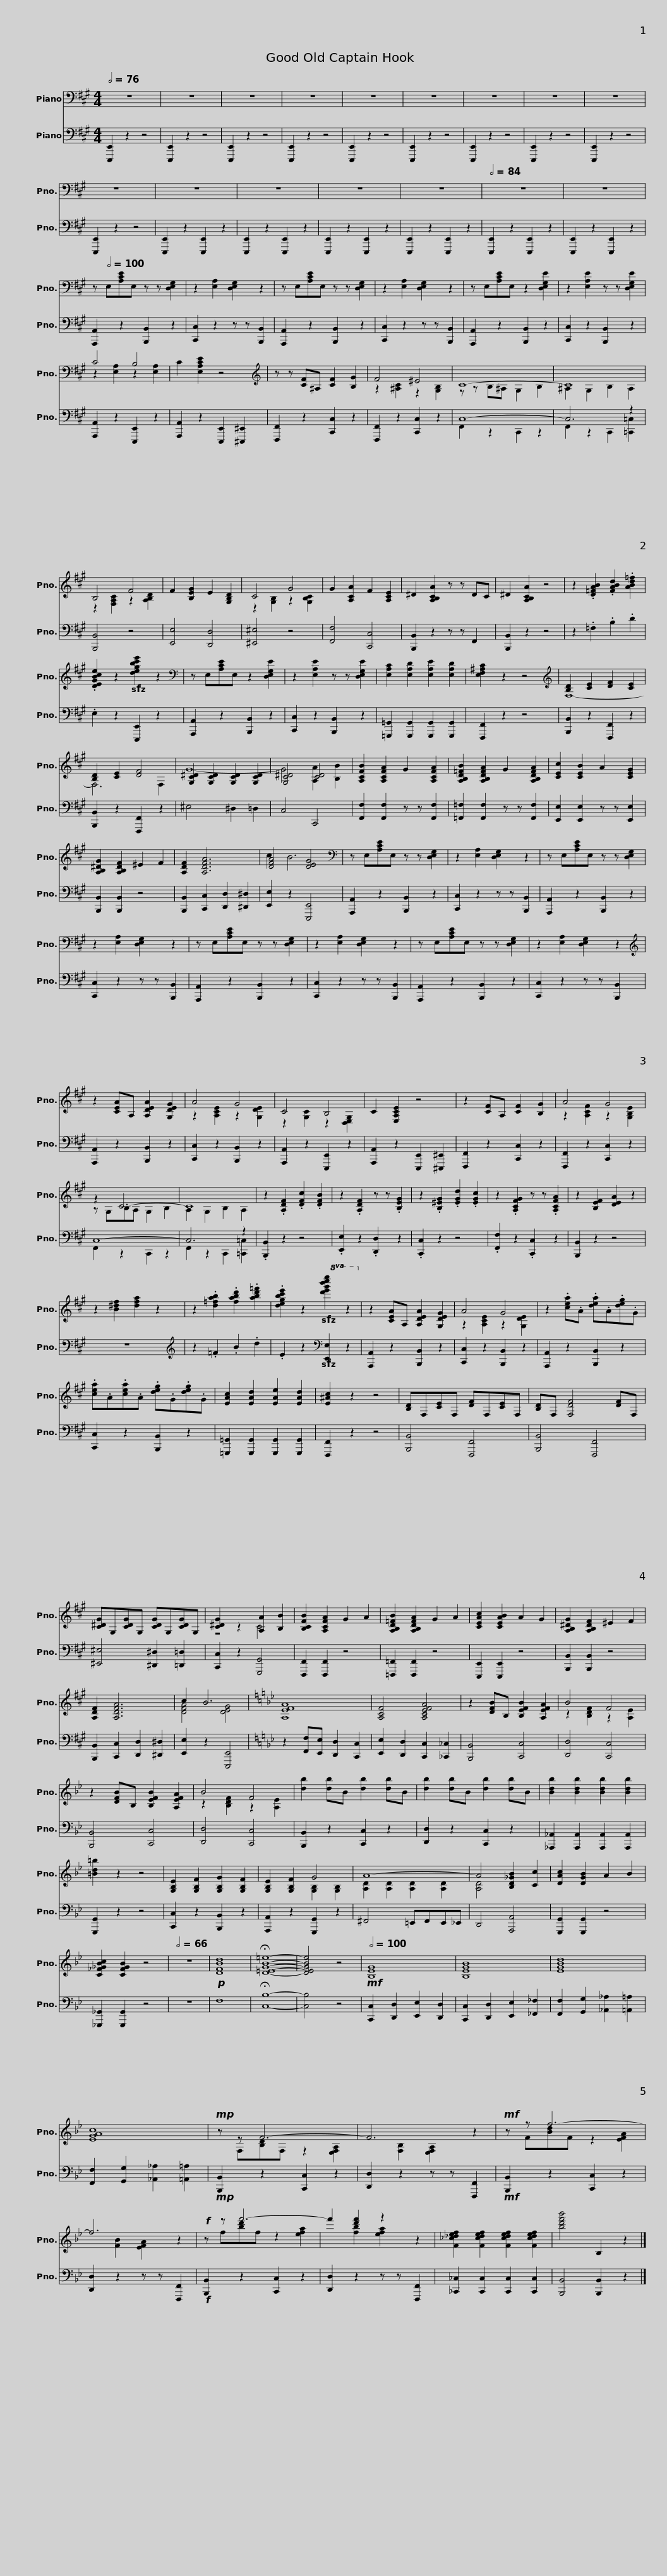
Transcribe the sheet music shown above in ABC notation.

X:1
%%score ( 1 2 ) ( 3 4 )
L:1/8
Q:1/2=76
M:4/4
I:linebreak $
K:A
V:1 bass
V:2 bass
V:3 bass
V:4 bass
V:1
 z8 | z8 | z8 | z8 | z8 | %5
 z8 | z8 | z8 | z8 | z8 |$ %10
 z8 | z8 | z8 | z8 |[Q:1/2=84] z8 | %15
 z8 | z[Q:1/2=100] E,[A,CE]E, z z [D,E,G,]2 | z2 [E,A,]2 [D,E,G,]2 z2 |$ z E,[A,CE]E, z z [D,E,G,]2 | z2 [E,A,]2 [D,E,G,]2 z2 | %20
 z E,[A,CE]E, z2 [D,E,G,E]2 | z2 [E,A,E]2 z z [D,E,G,E]2 | C4 B,4 | C2 [E,A,CE]2 z4 |$[K:treble] z z [CF]^A, [CF]2 [B,G]2 | %25
 F4 ^E4 | C8- | C8 | B,4 F4 | F2 [B,EG]2 E2 [G,B,D]2 |$ %30
 C4 G4 | G2 [A,CA]2 F2 [A,CE]2 | ^D2 [A,B,CA]2 z z DC | ^D2 [A,B,CA]2 z4 | z2 .[D=FAB]2 .[FABd]2 .[ABd=f]2 | %35
 .[DEGBce]2 z2!sfz! [degbc'e']2 z2 |[K:bass] z E,[A,CE]E, z2 [D,E,G,E]2 |$ z2 [E,A,E]2 z z [D,E,G,E]2 | [E,A,C]2 [E,A,D]2 [E,A,E]2 [E,A,D]2 | [E,F,^A,C]2 z2 z4 | %40
[K:treble] [B,D]2 [CE]2 [DF]2 [CE]2 | [B,D]2 [CE]2 [DF]4 | [G,C^D]2 [G,CD]2 [G,CD]2 [G,CD]2 | [G,C^D]4 [CD]4 |$ [A,CFB]2 [A,CFA]2 G2 [A,CFA]2 | %45
 [A,B,D=FB]2 [A,B,DFA]2 G2 [A,B,DFA]2 | [CEc]2 [CEB]2 A2 [CEG]2 | [A,B,^DG]2 [A,B,DF]2 ^E2 F2 | [A,DF]2 [A,DFA]6 | [DFA]4 [DEG]4 |$ %50
[K:bass] z E,[A,CE]E, z z [D,E,G,]2 | z2 [E,A,]2 [D,E,G,]2 z2 | z E,[A,CE]E, z z [D,E,G,]2 | z2 [E,A,]2 [D,E,G,]2 z2 | z E,[A,CE]E, z z [D,E,G,]2 | %55
 z2 [E,A,]2 [D,E,G,]2 z2 |$ z E,[A,CE]E, z z [D,E,G,]2 | z2 [E,A,]2 [D,E,G,]2 z2 |[K:treble] z2 [CEA]A, [A,DEA]2 [G,DEG]2 | A4 G4 | %60
 C4 B,4 | C2 [E,A,CE]2 z4 |$ z2 [CF]A, [CF]2 [B,G]2 | A4 G4 | z2 C6- | %65
 C8 | z2 .[A,DF]2 .[DFc]2 .[DFB]2 | z2 .[A,DF]2 z z .[B,EG]2 | z2 .[B,^EG]2 .[EGd]2 .[EGc]2 |$ z2 .[A,CFG]2 z z .[A,CFA]2 | %70
 z2 [B,EF]2 [DEA]2 z2 | z2 [B^df]2 [dfa]2 z2 | z2 .[d=fab]2 .[fabd']2 .[abd'=f']2 | .[degbc'e']2 z2!sfz!!8va(! [d'e'g'b'c''e'']2 z2!8va)! | z2 [CEA]A, [A,DEA]2 [G,DEG]2 | %75
 A4 G4 |$ z2 .[cea].A .[dea].A.[deg].G | .[cea].A.[cea].A .[deg].G.[deg].G | [EAc]2 [EAd]2 [EAe]2 [EAd]2 | [E^Ac]2 z2 z4 | %80
 [B,D]F,[CE]F, [DF]F,[CE]F, |$ [B,D]F, [F,DF]4 [DF]F, | [C^DG]G,[CDG]G, [CDG]G,[CDG]G, | [C^DG]2 z2 [A,A]2 [B,B]2 | [B,CFB]2 [A,CFA]2 G2 A2 | %85
 [A,B,D=FB]2 [A,B,DFA]2 G2 A2 | [CEAc]2 [CEAB]2 A2 G2 |$ [A,B,^DG]2 [A,B,DF]2 ^E2 F2 | [A,DF]2 [A,DFA]6 | c2 B6 | %90
[K:Bb] [A,EFA]8 | [A,CF]4 [A,CEFA]4 | z2 [DFB]B, [B,EFB]2 [A,EFA]2 |$ B4 F4 | z2 [DFB]B, [B,EFB]2 [A,EFA]2 | %95
 B4 F4 | [db]2 [db]B [db]2 [db]B | [db]2 [db]B [db]2 [db]B | [Bdb]2 [Bdb]2 [Bdb]2 [Bdb]2 | [=Bd=b]2 z2 z4 |$ %100
 [G,B,E]2 [G,B,F]2 [G,B,G]2 [G,B,F]2 | [G,B,E]2 [G,B,F]2 G4 | A8- | A4 [B,D_GB]2 [Cc]2 | [DAc]2 [DGB]2 A2 B2 | %105
 [C_F_GBc]2 [CFGB]2 z4 |[Q:1/2=66] z8 |!p! [DFBd]8 | !fermata![D=EGB=e]8- |$ [DEGBe]4 z4 | %110
[Q:1/2=100]!mf! [B,EG]8 | [B,EGB]8 | [EGBd]8 | [EGAc]8 |!mp! z z F6- | %115
 F6 z2 |$!mf! z z f6- | f6 z2 |!f! z z f'6- | f'2 [d'f']2 z2 z2 | %120
 [F_c_def]2 [Fcdef]2 [Fcdef]2 [Fcdef]2 | [bd'f'b']4 B,2 z2 |] %122
V:2
 x8 | x8 | x8 | x8 | x8 | %5
 x8 | x8 | x8 | x8 | x8 |$ %10
 x8 | x8 | x8 | x8 | x8 | %15
 x8 | x8 | x8 |$ x8 | x8 | %20
 x8 | x8 | z2 [E,A,]2 z2 [E,A,]2 | x8 |$[K:treble] x8 | %25
 z2 [^A,C]2 z2 [G,B,]2 | z z B,^A, G,2 B,2 | ^A,2 G,2 B,2 A,2 | z2 [F,A,C]2 z2 [A,B,D]2 | x8 |$ %30
 z2 [G,B,]2 z2 [G,B,C]2 | x8 | x8 | x8 | x8 | %35
 x8 |[K:bass] x8 |$ x8 | x8 | x8 | %40
[K:treble] F,8- | F,6 F,2 | G8- | G4 [A,A]2 [B,B]2 |$ x8 | %45
 x8 | x8 | x8 | x8 | c2 B6 |$ %50
[K:bass] x8 | x8 | x8 | x8 | x8 | %55
 x8 |$ x8 | x8 |[K:treble] x8 | z2 [A,CE]2 z2 [G,DE]2 | %60
 z2 [G,C]2 z2 [D,E,G,]2 | x8 |$ x8 | z2 [A,CF]2 z2 [G,B,E]2 | z G,B,A, G,2 B,2 | %65
 A,2 G,2 B,2 A,2 | x8 | x8 | x8 |$ x8 | %70
 x8 | x8 | x8 | x4!8va(! x4!8va)! | x8 | %75
 z2 [A,CE]2 z2 [G,DE]2 |$ x8 | x8 | x8 | x8 | %80
 x8 |$ x8 | x8 | z4 C4 | x8 | %85
 x8 | x8 |$ x8 | x8 | [DFA]4 [DEG]4 | %90
[K:Bb] x8 | x8 | x8 |$ z2 [B,DF]2 z2 [A,E]2 | x8 | %95
 z2 [B,DF]2 z2 [A,E]2 | x8 | x8 | x8 | x8 |$ %100
 x8 | x4 [G,B,]2 [G,B,]2 | [A,D]2 [A,D]2 [A,D]2 [A,D]2 | [A,D]4 x4 | x8 | %105
 x8 | x8 | x8 | x8 |$ x8 | %110
 x8 | x8 | x8 | x8 | x F,[B,D]F, z2 [E,F,A,]2 | %115
 x2 [F,B,]2 [E,F,A,]2 z2 |$ x F[Bd]F z2 [EFA]2 | x2 [FB]2 [EFA]2 z2 | x f[bd']f z2 [efa]2 | x2 [fb]2 [efa]2 z2 | %120
 x8 | x8 |] %122
V:3
 [E,,,E,,]2 z2 z4 | [E,,,E,,]2 z2 z4 | [E,,,E,,]2 z2 z4 | [E,,,E,,]2 z2 z4 | [E,,,E,,]2 z2 z4 | %5
 [E,,,E,,]2 z2 z4 | [E,,,E,,]2 z2 z4 | [E,,,E,,]2 z2 z4 | [E,,,E,,]2 z2 z4 | [E,,,E,,]2 z2 z4 |$ %10
 [E,,,E,,]2 z2 [E,,,E,,]2 z2 | [E,,,E,,]2 z2 [E,,,E,,]2 z2 | [E,,,E,,]2 z2 [E,,,E,,]2 z2 | [E,,,E,,]2 z2 [E,,,E,,]2 z2 | [E,,,E,,]2 z2 [E,,,E,,]2 z2 | %15
 [E,,,E,,]2 z2 [E,,,E,,]2 z2 | [A,,,A,,]2 z2 [B,,,B,,]2 z2 | [C,,C,]2 z2 z z [B,,,B,,]2 |$ [A,,,A,,]2 z2 [B,,,B,,]2 z2 | [C,,C,]2 z2 z z [B,,,B,,]2 | %20
 [A,,,A,,]2 z2 [B,,,B,,]2 z2 | [C,,C,]2 z2 [B,,,B,,]2 z2 | [A,,,A,,]2 z2 [E,,,E,,]2 z2 | [A,,,A,,]2 z2 [E,,,E,,]2 [^E,,,^E,,]2 |$ [F,,,F,,]2 z2 [C,,C,]2 z2 | %25
 [F,,,F,,]2 z2 [C,,C,]2 z2 | C,8- | C,6 z2 | [B,,,B,,]4 z4 | [E,,E,]4 [D,,D,]4 |$ %30
 [^E,,^E,]4 z4 | [F,,F,]4 [C,,C,]4 | [B,,,B,,]2 z2 z z F,,2 | [B,,,B,,]2 z2 z4 | z2 .=F,2 .B,2 .D2 | %35
 .E,2 z2 [E,,,E,,]2 z2 | [A,,,A,,]2 z2 [B,,,B,,]2 z2 |$ [C,,C,]2 z2 [B,,,B,,]2 z2 | [=G,,,=G,,]2 [G,,,G,,]2 [G,,,G,,]2 [G,,,G,,]2 | [F,,,F,,]2 z2 z4 | %40
 [B,,,B,,]2 z2 [F,,,F,,]2 z2 | [B,,,B,,]2 z2 [F,,,F,,]2 z2 | ^E,4 ^D,2 =D,2 | C,4 C,,4 |$ [F,,F,]2 [F,,F,]2 z z [F,,F,]2 | %45
 [=F,,=F,]2 [F,,F,]2 z z [F,,F,]2 | [E,,E,]2 [E,,E,]2 z z [E,,E,]2 | [B,,,B,,]2 [B,,,B,,]2 z4 | [B,,,B,,]2 [C,,C,]2 [D,,D,]2 [^D,,^D,]2 | [E,,E,]2 z2 [E,,,E,,]4 |$ %50
 [A,,,A,,]2 z2 [B,,,B,,]2 z2 | [C,,C,]2 z2 z z [B,,,B,,]2 | [A,,,A,,]2 z2 [B,,,B,,]2 z2 | [C,,C,]2 z2 z z [B,,,B,,]2 | [A,,,A,,]2 z2 [B,,,B,,]2 z2 | %55
 [C,,C,]2 z2 z z [B,,,B,,]2 |$ [A,,,A,,]2 z2 [B,,,B,,]2 z2 | [C,,C,]2 z2 z z [B,,,B,,]2 | [A,,,A,,]2 z2 [B,,,B,,]2 z2 | [C,,C,]2 z2 [B,,,B,,]2 z2 | %60
 [A,,,A,,]2 z2 [E,,,E,,]2 z2 | [A,,,A,,]2 z2 [E,,,E,,]2 [^E,,,^E,,]2 |$ [F,,,F,,]2 z2 [C,,C,]2 z2 | [F,,,F,,]2 z2 [C,,C,]2 z2 | C,8- | %65
 C,6 z2 | .[B,,,B,,]2 z2 z4 | .[E,,E,]2 z2 .[D,,D,]2 z2 | .[C,,C,]2 z2 z4 |$ .[F,,F,]2 z2 .[C,,C,]2 z2 | %70
 [B,,,B,,]2 z2 z4 | z8 |[K:treble] z2 .=F2 .B2 .d2 | .E2 z2[K:bass]!sfz! [E,,E,]2 z2 | [A,,,A,,]2 z2 [B,,,B,,]2 z2 | %75
 [C,,C,]2 z2 [B,,,B,,]2 z2 |$ [A,,,A,,]2 z2 [B,,,B,,]2 z2 | [C,,C,]2 z2 [B,,,B,,]2 z2 | [=G,,,=G,,]2 [G,,,G,,]2 [G,,,G,,]2 [G,,,G,,]2 | [F,,,F,,]2 z2 z4 | %80
 [B,,,B,,]4 [F,,,F,,]4 |$ [B,,,B,,]4 [F,,,F,,]4 | [^E,,^E,]4 [^D,,^D,]2 [=D,,=D,]2 | [C,,C,]2 z2 [G,,,G,,]4 | [F,,,F,,]2 [F,,,F,,]2 z4 | %85
 [=F,,,=F,,]2 [F,,,F,,]2 z4 | [E,,,E,,]2 [E,,,E,,]2 z4 |$ [B,,,B,,]2 [B,,,B,,]2 z4 | [B,,,B,,]2 [C,,C,]2 [D,,D,]2 [^D,,^D,]2 | [E,,E,]2 z2 [E,,,E,,]4 | %90
[K:Bb] z2 [F,,F,][E,,E,] [D,,D,]2 [C,,C,]2 | [E,,E,]2 [D,,D,]2 [C,,C,]2 [_C,,_C,]2 | [B,,,B,,]4 [C,,C,]4 |$ [D,,D,]4 [C,,C,]4 | [B,,,B,,]4 [C,,C,]4 | %95
 [D,,D,]4 [C,,C,]4 | [B,,,B,,]2 z2 [C,,C,]2 z2 | [D,,D,]2 z2 [C,,C,]2 z2 | [_A,,,_A,,]2 [A,,,A,,]2 [A,,,A,,]2 [A,,,A,,]2 | [G,,,G,,]2 z2 z4 |$ %100
 [C,,C,]2 z2 [B,,,B,,]2 z2 | [A,,,A,,]2 z2 [G,,,G,,]2 z2 | ^F,,4 =E,,F,,E,,_E,, | D,,4 [A,,,A,,]4 | [G,,,G,,]2 [G,,,G,,]2 z4 | %105
 [_G,,,_G,,]2 [G,,,G,,]2 z4 | z8 | F,8 | !fermata![C,B,]8- |$ [C,B,]4 z4 | %110
 [C,,C,]2 [D,,D,]2 [E,,E,]2 [D,,D,]2 | [C,,C,]2 [D,,D,]2 [E,,E,]2 [_F,,_F,]2 | [F,,F,]2 [G,,G,]2 [_A,,_A,]2 [=A,,=A,]2 | [F,,F,]2 [G,,G,]2 [_A,,_A,]2 [=A,,=A,]2 |!mp! [B,,,B,,]2 z2 [C,,C,]2 z2 | %115
 [D,,D,]2 z2 z z [F,,,F,,]2 |$!mf! [B,,,B,,]2 z2 [C,,C,]2 z2 | [D,,D,]2 z2 z z [F,,,F,,]2 |!f! [B,,,B,,]2 z2 [C,,C,]2 z2 | [D,,D,]2 z2 z z [F,,,F,,]2 | %120
 [_C,,_C,]2 [C,,C,]2 [C,,C,]2 [C,,C,]2 | [B,,,B,,]4 [B,,,B,,]2 z2 |] %122
V:4
 x8 | x8 | x8 | x8 | x8 | %5
 x8 | x8 | x8 | x8 | x8 |$ %10
 x8 | x8 | x8 | x8 | x8 | %15
 x8 | x8 | x8 |$ x8 | x8 | %20
 x8 | x8 | x8 | x8 |$ x8 | %25
 x8 | F,,2 z2 C,,2 z2 | F,,2 z2 C,,2 [=C,,=C,]2 | x8 | x8 |$ %30
 x8 | x8 | x8 | x8 | x8 | %35
 x8 | x8 |$ x8 | x8 | x8 | %40
 x8 | x8 | x8 | x8 |$ x8 | %45
 x8 | x8 | x8 | x8 | x8 |$ %50
 x8 | x8 | x8 | x8 | x8 | %55
 x8 |$ x8 | x8 | x8 | x8 | %60
 x8 | x8 |$ x8 | x8 | F,,2 z2 C,,2 z2 | %65
 F,,2 z2 C,,2 [=C,,=C,]2 | x8 | x8 | x8 |$ x8 | %70
 x8 | x8 |[K:treble] x8 | x4[K:bass] x4 | x8 | %75
 x8 |$ x8 | x8 | x8 | x8 | %80
 x8 |$ x8 | x8 | x8 | x8 | %85
 x8 | x8 |$ x8 | x8 | x8 | %90
[K:Bb] x8 | x8 | x8 |$ x8 | x8 | %95
 x8 | x8 | x8 | x8 | x8 |$ %100
 x8 | x8 | x8 | x8 | x8 | %105
 x8 | x8 | x8 | x8 |$ x8 | %110
 x8 | x8 | x8 | x8 | x8 | %115
 x8 |$ x8 | x8 | x8 | x8 | %120
 x8 | x8 |] %122
